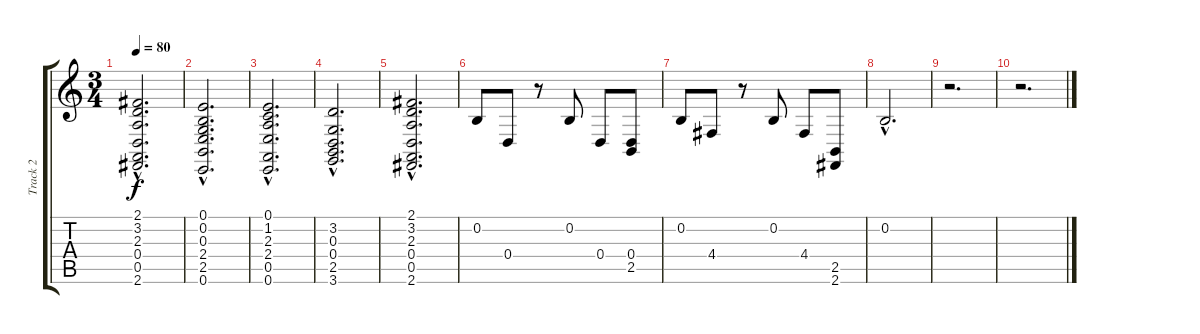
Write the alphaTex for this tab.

\track ("Track 2" "Track 2") {instrument acousticgrandpiano}
\staff {score tabs}
\tuning (E4 B3 G3 D3 A2 E2) {hide}
\ts (3 4)
\tempo 80
\clef g2
\ks c
(2.1{hac} 3.2{hac} 2.3{hac} 0.4{hac} 0.5{hac} 2.6{hac}).2{d dy f} |
(0.1{hac} 0.2{hac} 0.3{hac} 2.4{hac} 2.5{hac} 0.6{hac}).2{d} |
(0.1{hac} 1.2{hac} 2.3{hac} 2.4{hac} 0.5{hac} 0.6{hac}).2{d} |
(3.2{hac} 0.3{hac} 0.4{hac} 2.5{hac} 3.6{hac}).2{d} |
(2.1{hac} 3.2{hac} 2.3{hac} 0.4{hac} 0.5{hac} 2.6{hac}).2{d} |
0.2.8 0.4.8 r.8 0.2.8 0.4.8 (0.4 2.5).8 |
0.2.8 4.4.8 r.8 0.2.8 4.4.8 (2.5 2.6).8 |
0.2{hac}.2{d} |
r.2{d} |
r.2{d}
